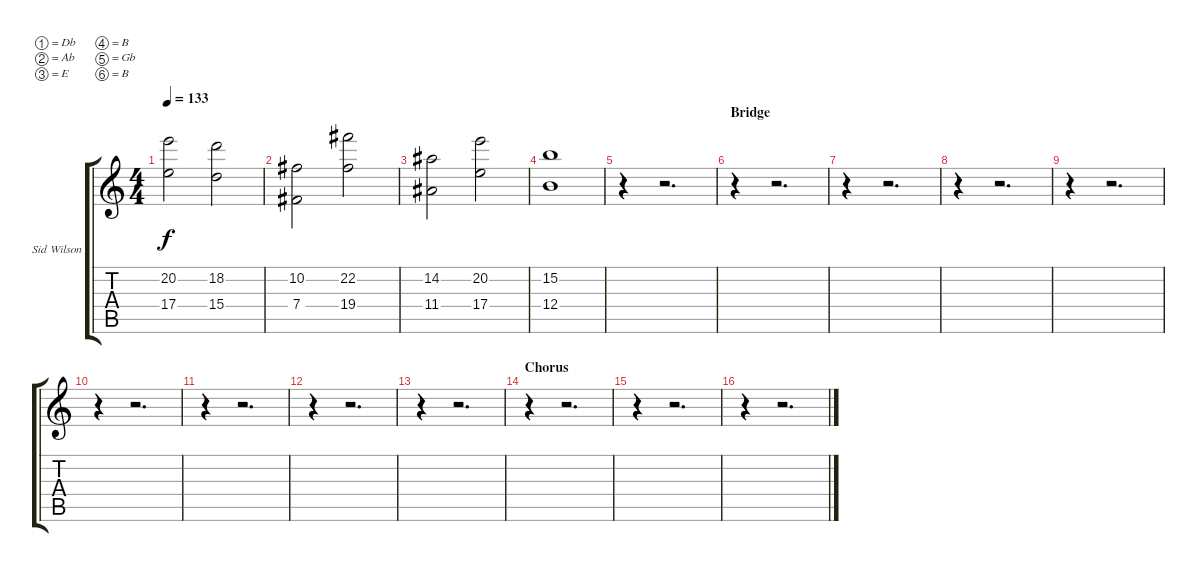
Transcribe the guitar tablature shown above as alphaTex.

\bracketExtendMode groupsimilarinstruments
\firstSystemTrackNameOrientation horizontal
\otherSystemsTrackNameOrientation horizontal
\track ("Sid Wilson" "Sid Wilson") {instrument acousticguitarsteel}
\staff {score tabs}
\tuning (Db4 Ab3 E3 B2 Gb2 B1)
\ts (4 4)
\tempo 133
\clef g2
\ks c
(20.2 17.4).2{dy f} (18.2 15.4).2 |
(10.2 7.4).2 (22.2 19.4).2 |
(14.2 11.4).2 (20.2 17.4).2 |
(15.2 12.4).1 |
r.4 r.2{d} |
\section ("" "Bridge")
r.4 r.2{d} |
r.4 r.2{d} |
r.4 r.2{d} |
r.4 r.2{d} |
r.4 r.2{d} |
r.4 r.2{d} |
r.4 r.2{d} |
r.4 r.2{d} |
\section ("" "Chorus")
r.4 r.2{d} |
r.4 r.2{d} |
r.4 r.2{d}
